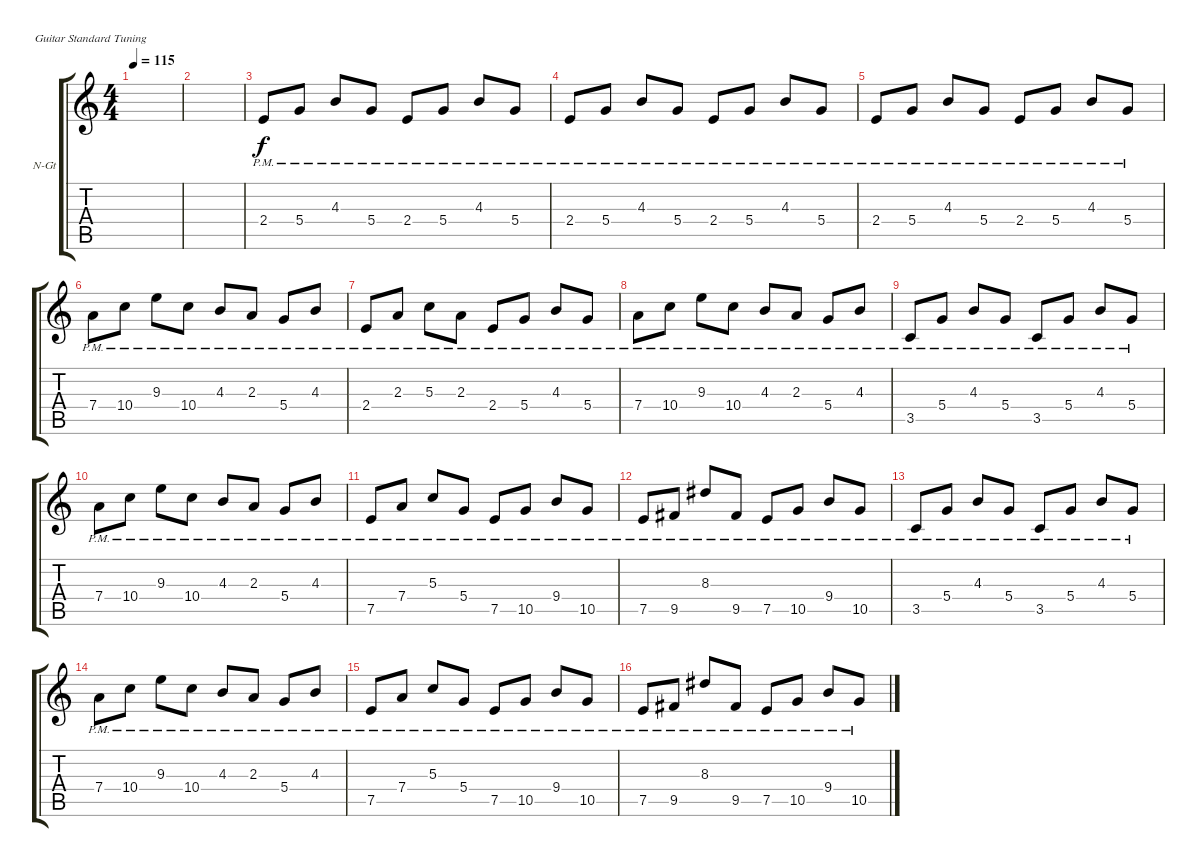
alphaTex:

\defaultSystemsLayout 4
\bracketExtendMode groupsimilarinstruments
\firstSystemTrackNameOrientation horizontal
\otherSystemsTrackNameOrientation horizontal
\track ("Nylon Guitar" "N-Gt") {instrument acousticguitarnylon}
\staff {score tabs}
\tuning (E4 B3 G3 D3 A2 E2)
\ts (4 4)
\tempo 115
\clef g2
\ks c
|
|
2.4{pm}.8{dy f} 5.4{pm}.8 4.3{pm}.8 5.4{pm}.8 2.4{pm}.8 5.4{pm}.8 4.3{pm}.8 5.4{pm}.8 |
2.4{pm}.8 5.4{pm}.8 4.3{pm}.8 5.4{pm}.8 2.4{pm}.8 5.4{pm}.8 4.3{pm}.8 5.4{pm}.8 |
2.4{pm}.8 5.4{pm}.8 4.3{pm}.8 5.4{pm}.8 2.4{pm}.8 5.4{pm}.8 4.3{pm}.8 5.4{pm}.8 |
7.4{pm}.8 10.4{pm}.8 9.3{pm}.8 10.4{pm}.8 4.3{pm}.8 2.3{pm}.8 5.4{pm}.8 4.3{pm}.8 |
2.4{pm}.8 2.3{pm}.8 5.3{pm}.8 2.3{pm}.8 2.4{pm}.8 5.4{pm}.8 4.3{pm}.8 5.4{pm}.8 |
7.4{pm}.8 10.4{pm}.8 9.3{pm}.8 10.4{pm}.8 4.3{pm}.8 2.3{pm}.8 5.4{pm}.8 4.3{pm}.8 |
3.5{pm}.8 5.4{pm}.8 4.3{pm}.8 5.4{pm}.8 3.5{pm}.8 5.4{pm}.8 4.3{pm}.8 5.4{pm}.8 |
7.4{pm}.8 10.4{pm}.8 9.3{pm}.8 10.4{pm}.8 4.3{pm}.8 2.3{pm}.8 5.4{pm}.8 4.3{pm}.8 |
7.5{pm}.8 7.4{pm}.8 5.3{pm}.8 5.4{pm}.8 7.5{pm}.8 10.5{pm}.8 9.4{pm}.8 10.5{pm}.8 |
7.5{pm}.8 9.5{pm}.8 8.3{pm}.8 9.5{pm}.8 7.5{pm}.8 10.5{pm}.8 9.4{pm}.8 10.5{pm}.8 |
3.5{pm}.8 5.4{pm}.8 4.3{pm}.8 5.4{pm}.8 3.5{pm}.8 5.4{pm}.8 4.3{pm}.8 5.4{pm}.8 |
7.4{pm}.8 10.4{pm}.8 9.3{pm}.8 10.4{pm}.8 4.3{pm}.8 2.3{pm}.8 5.4{pm}.8 4.3{pm}.8 |
7.5{pm}.8 7.4{pm}.8 5.3{pm}.8 5.4{pm}.8 7.5{pm}.8 10.5{pm}.8 9.4{pm}.8 10.5{pm}.8 |
7.5{pm}.8 9.5{pm}.8 8.3{pm}.8 9.5{pm}.8 7.5{pm}.8 10.5{pm}.8 9.4{pm}.8 10.5{pm}.8
